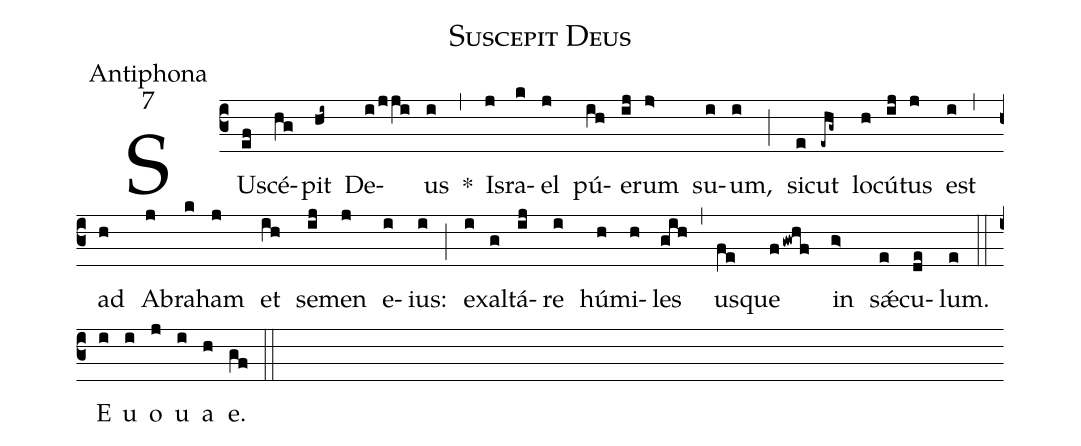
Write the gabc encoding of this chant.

name:Suscepit Deus;
office-part:Antiphona;
mode:7;
%%
(c3) SUs(ef)cé(hg)pit(hi~) De(i/j/ji)us(i) *(,) I(j)sra(k)el(j) pú(ih)e(ij)rum(j>) su(i)um,(i) (;)
sic(e)ut(-ehg~) lo(h)cú(ij)tus(j) est(i) (,) ad(h) A(j)bra(k)ham(j) et(ih) se(ij)men(j) e(i)ius:(i) (;)
ex(i)al(g)tá(ij)re(i) hú(h)mi(h)les(gih) (,) us(fe)que(fgwhf) in(g>) s<sp>'ae</sp>(e)cu(de)lum.(e) (::) (z)
E(i) u(i) o(j) u(i) a(h) e.(gf) (::)
